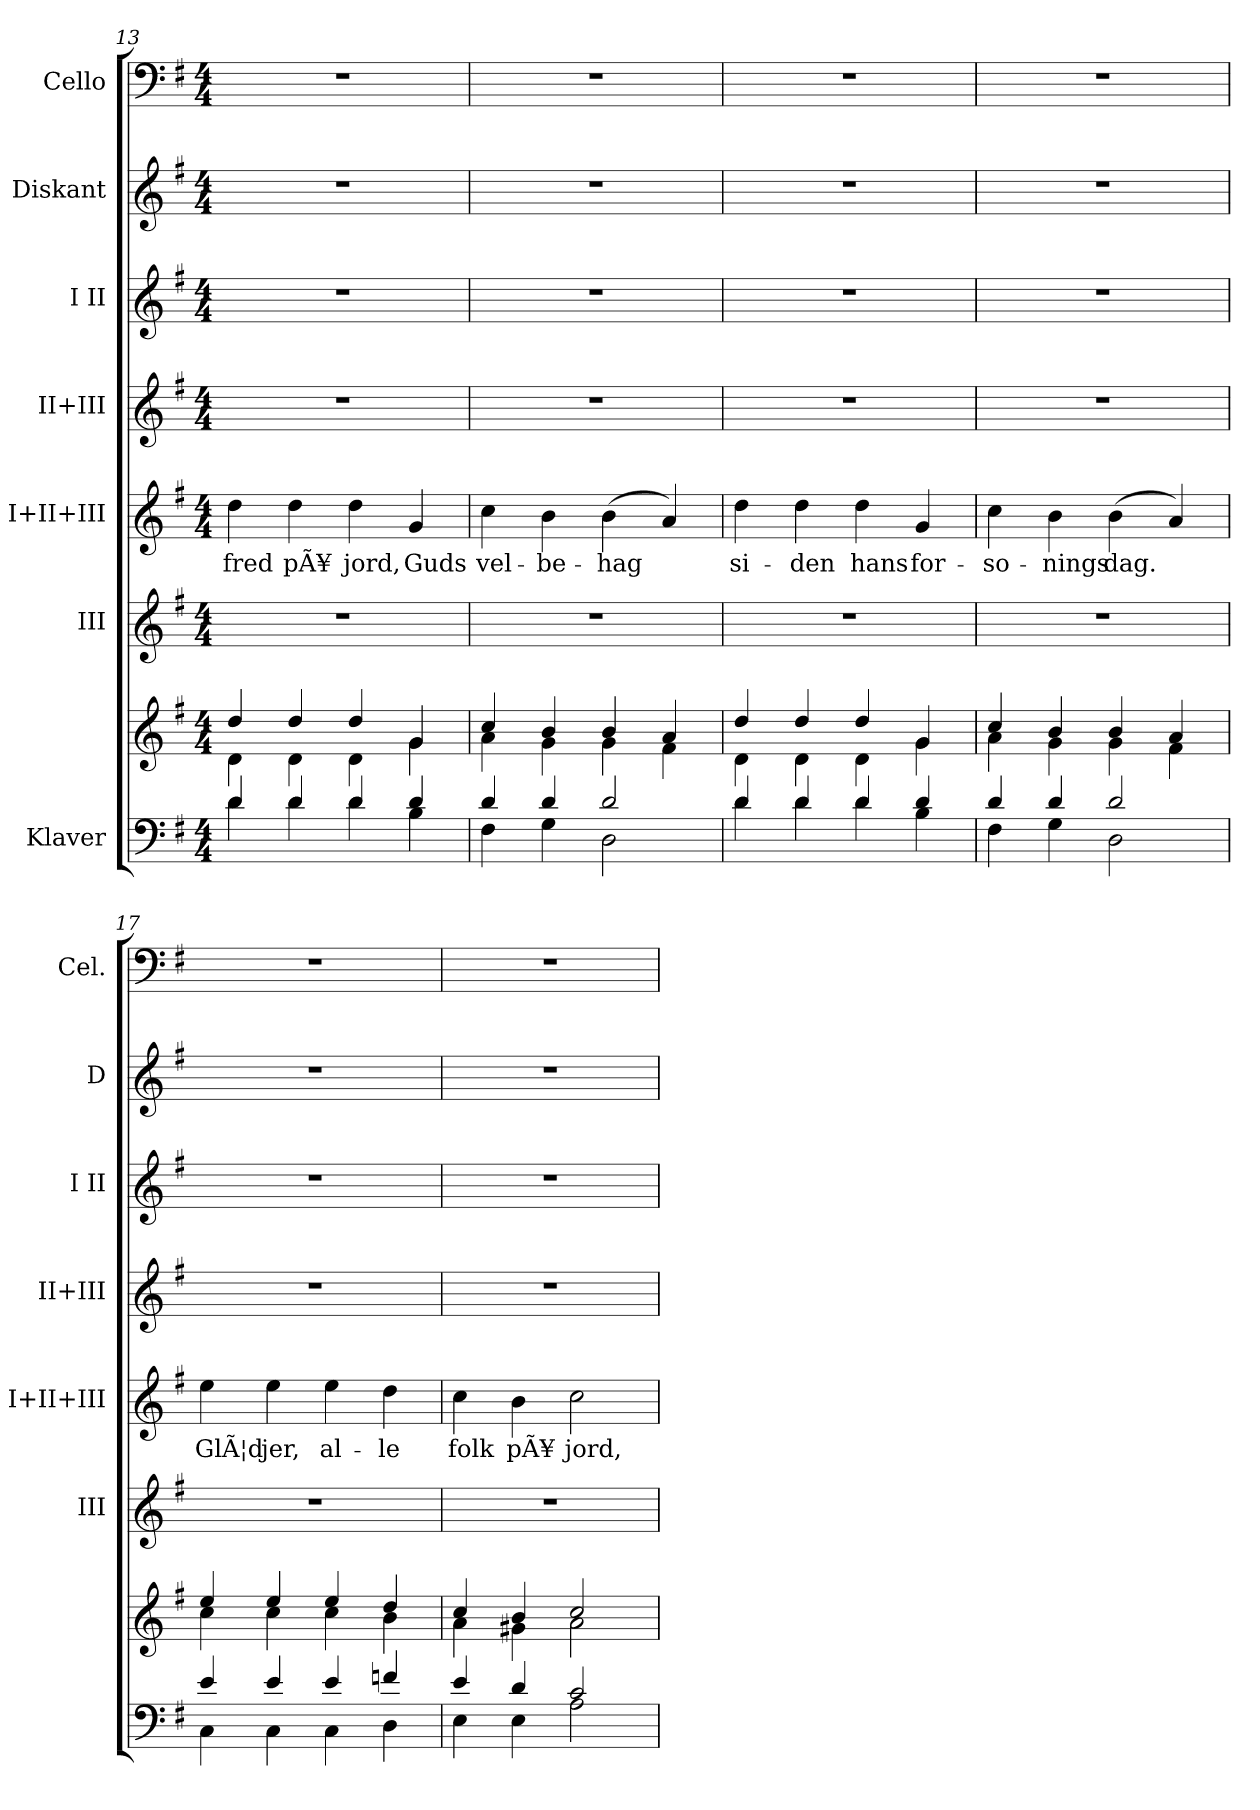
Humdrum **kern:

**kern	**kern	**kern	**kern	**text	**kern	**kern	**kern	**kern
*part7	*part7	*part6	*part5	*part5	*part4	*part3	*part2	*part1
*staff8	*staff7	*staff6	*staff5	*staff5	*staff4	*staff3	*staff2	*staff1
*I"Klaver	*	*I"III	*I"I+II+III	*	*I"II+III	*I"I II	*I"Diskant	*I"Cello
*	*	*I'III	*I'I+II+III	*	*I'II+III	*I'I II	*I'D	*I'Cel.
*clefF4	*clefG2	*clefG2	*clefG2	*	*clefG2	*clefG2	*clefG2	*clefF4
*k[f#]	*k[f#]	*k[f#]	*k[f#]	*	*k[f#]	*k[f#]	*k[f#]	*k[f#]
*M4/4	*M4/4	*M4/4	*M4/4	*	*M4/4	*M4/4	*M4/4	*M4/4
=13	=13	=13	=13	=13	=13	=13	=13	=13
*^	*^	*	*	*	*	*	*	*
4d/	4d\	4dd/	4d\	1r	4dd\	fred	1r	1r	1r	1r
4d/	4d\	4dd/	4d\	.	4dd\	pÃ¥	.	.	.	.
4d/	4d\	4dd/	4d\	.	4dd\	jord,	.	.	.	.
4d/	4B\	4g/	4g\	.	4g/	Guds	.	.	.	.
=14	=14	=14	=14	=14	=14	=14	=14	=14	=14	=14
4d/	4F#\	4cc/	4a\	1r	4cc\	vel-	1r	1r	1r	1r
4d/	4G\	4b/	4g\	.	4b\	-be-	.	.	.	.
2d/	2D\	4b/	4g\	.	(>4b\	-hag	.	.	.	.
.	.	4a/	4f#\	.	4a/)	.	.	.	.	.
=15	=15	=15	=15	=15	=15	=15	=15	=15	=15	=15
4d/	4d\	4dd/	4d\	1r	4dd\	si-	1r	1r	1r	1r
4d/	4d\	4dd/	4d\	.	4dd\	-den	.	.	.	.
4d/	4d\	4dd/	4d\	.	4dd\	hans	.	.	.	.
4d/	4B\	4g/	4g\	.	4g/	for-	.	.	.	.
=16	=16	=16	=16	=16	=16	=16	=16	=16	=16	=16
4d/	4F#\	4cc/	4a\	1r	4cc\	-so-	1r	1r	1r	1r
4d/	4G\	4b/	4g\	.	4b\	-nings	.	.	.	.
2d/	2D\	4b/	4g\	.	(>4b\	dag.	.	.	.	.
.	.	4a/	4f#\	.	4a/)	.	.	.	.	.
!!LO:PB:g=z
=17	=17	=17	=17	=17	=17	=17	=17	=17	=17	=17
4e/	4C\	4ee/	4cc\	1r	4ee\	GlÃ¦d	1r	1r	1r	1r
4e/	4C\	4ee/	4cc\	.	4ee\	jer,	.	.	.	.
4e/	4C\	4ee/	4cc\	.	4ee\	al-	.	.	.	.
4fn/	4D\	4dd/	4b\	.	4dd\	-le	.	.	.	.
=18	=18	=18	=18	=18	=18	=18	=18	=18	=18	=18
4e/	4E\	4cc/	4a\	1r	4cc\	folk	1r	1r	1r	1r
4d/	4E\	4b/	4g#X\	.	4b\	pÃ¥	.	.	.	.
2c/	2A\	2cc/	2a\	.	2cc\	jord,	.	.	.	.
*v	*v	*	*	*	*	*	*	*	*	*
*	*v	*v	*	*	*	*	*	*	*
=	=	=	=	=	=	=	=	=
*-	*-	*-	*-	*-	*-	*-	*-	*-
